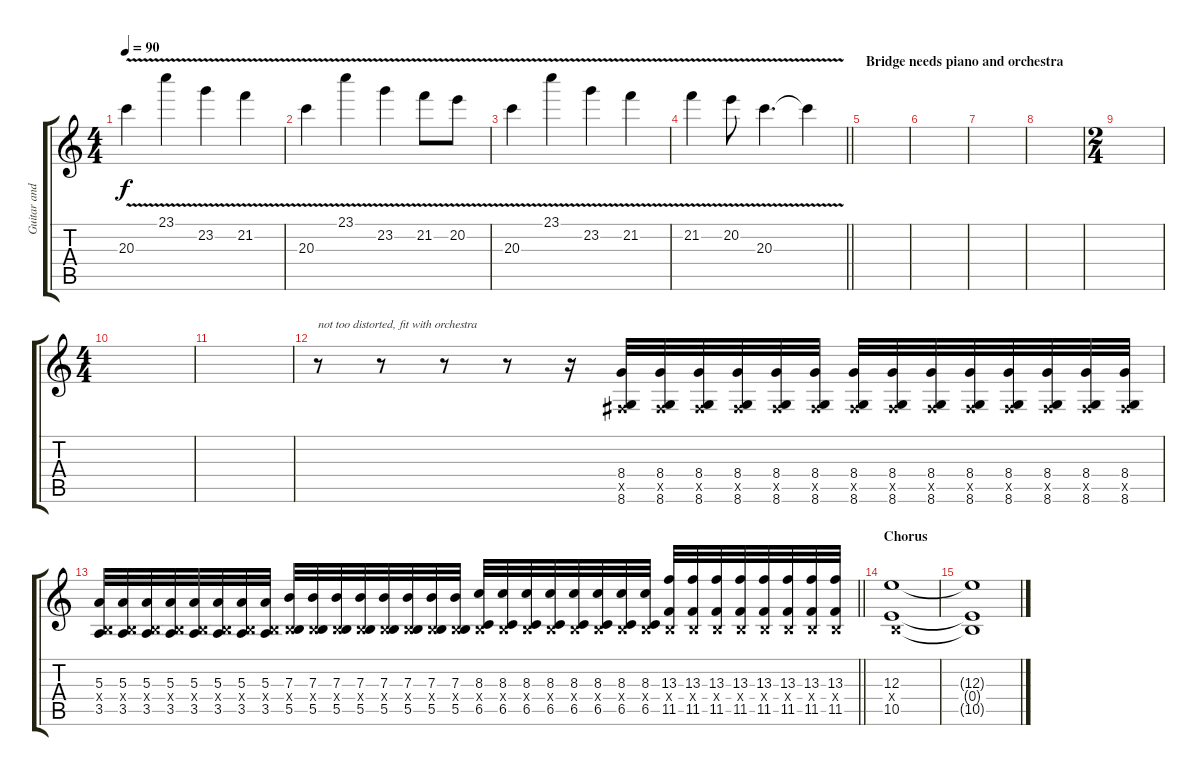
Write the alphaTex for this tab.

\track ("Guitar and Effects" "Guitar and") {instrument electricguitarclean}
\staff {score tabs}
\tuning (Db4 Ab3 E3 B2 Gb2 B1) {hide}
\ts (4 4)
\tempo 90
\clef g2
\ks c
20.3{v}.4{dy f} 23.1{v}.4 23.2{v}.4 21.2{v}.4 |
20.3{v}.4 23.1{v}.4 23.2{v}.4 21.2{v}.8 20.2{v}.8 |
20.3{v}.4 23.1{v}.4 23.2{v}.4 21.2{v}.4 |
\barLineRight lightlight
21.2{v}.4 20.2{v}.8 20.3{v}.4{d} 20.3{t}.4 |
\section ("" "Bridge needs piano and orchestra")
|
|
|
|
\ts (2 4)
|
\ts (4 4)
|
|
r.8{txt "not too distorted, fit with orchestra" volume 11 balance 8 instrument electricguitarclean} r.8 r.8 r.8 r.16 (8.4 0.5{x} 8.6).32 (8.4 0.5{x} 8.6).32 (8.4 0.5{x} 8.6).32 (8.4 0.5{x} 8.6).32 (8.4 0.5{x} 8.6).32 (8.4 0.5{x} 8.6).32 (8.4 0.5{x} 8.6).32 (8.4 0.5{x} 8.6).32 (8.4 0.5{x} 8.6).32 (8.4 0.5{x} 8.6).32 (8.4 0.5{x} 8.6).32 (8.4 0.5{x} 8.6).32 (8.4 0.5{x} 8.6).32 (8.4 0.5{x} 8.6).32 |
\barLineRight lightlight
(5.3 0.4{x} 3.5).32 (5.3 0.4{x} 3.5).32 (5.3 0.4{x} 3.5).32 (5.3 0.4{x} 3.5).32 (5.3 0.4{x} 3.5).32 (5.3 0.4{x} 3.5).32 (5.3 0.4{x} 3.5).32 (5.3 0.4{x} 3.5).32 (7.3 0.4{x} 5.5).32 (7.3 0.4{x} 5.5).32 (7.3 0.4{x} 5.5).32 (7.3 0.4{x} 5.5).32 (7.3 0.4{x} 5.5).32 (7.3 0.4{x} 5.5).32 (7.3 0.4{x} 5.5).32 (7.3 0.4{x} 5.5).32 (8.3 0.4{x} 6.5).32 (8.3 0.4{x} 6.5).32 (8.3 0.4{x} 6.5).32 (8.3 0.4{x} 6.5).32 (8.3 0.4{x} 6.5).32 (8.3 0.4{x} 6.5).32 (8.3 0.4{x} 6.5).32 (8.3 0.4{x} 6.5).32 (13.3 0.4{x} 11.5).32 (13.3 0.4{x} 11.5).32 (13.3 0.4{x} 11.5).32 (13.3 0.4{x} 11.5).32 (13.3 0.4{x} 11.5).32 (13.3 0.4{x} 11.5).32 (13.3 0.4{x} 11.5).32 (13.3 0.4{x} 11.5).32 |
\section ("" "Chorus")
(12.3 0.4{x} 10.5).1 |
(12.3{t} 0.4{t} 10.5{t}).1
